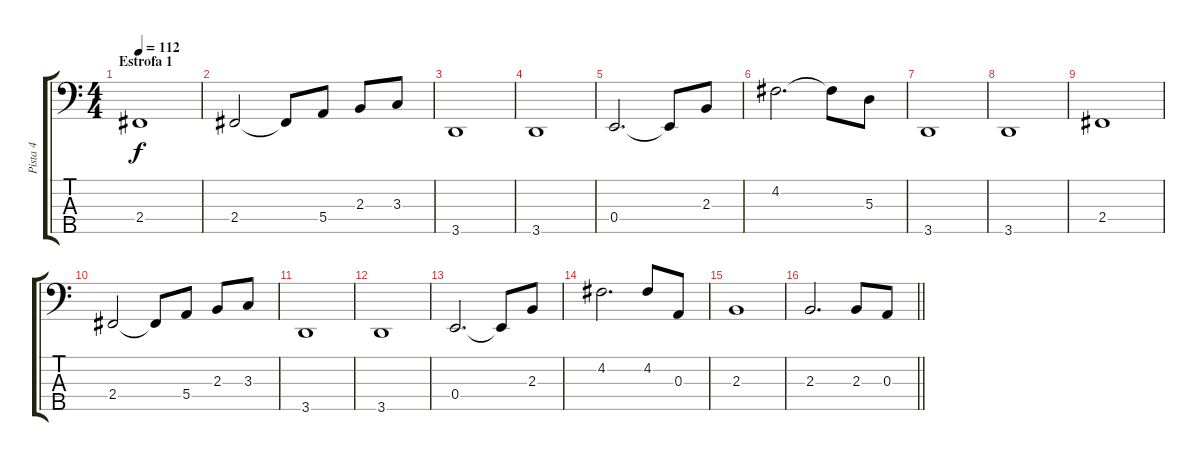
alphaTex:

\track ("Pista 4" "Pista 4") {instrument electricbassfinger}
\staff {score tabs}
\tuning (G2 D2 A1 E1 B0) {hide}
\ts (4 4)
\section ("" "Estrofa 1")
\tempo 112
\clef f4
\ks c
2.4.1{dy f} |
2.4.2 2.4{t}.8 5.4.8 2.3.8 3.3.8 |
3.5.1 |
3.5.1 |
0.4.2{d} 0.4{t}.8 2.3.8 |
4.2.2{d} 4.2{t}.8 5.3.8 |
3.5.1 |
3.5.1 |
2.4.1 |
2.4.2 2.4{t}.8 5.4.8 2.3.8 3.3.8 |
3.5.1 |
3.5.1 |
0.4.2{d} 0.4{t}.8 2.3.8 |
4.2.2{d} 4.2.8 0.3.8 |
2.3.1 |
\barLineRight lightlight
2.3.2{d} 2.3.8 0.3.8
